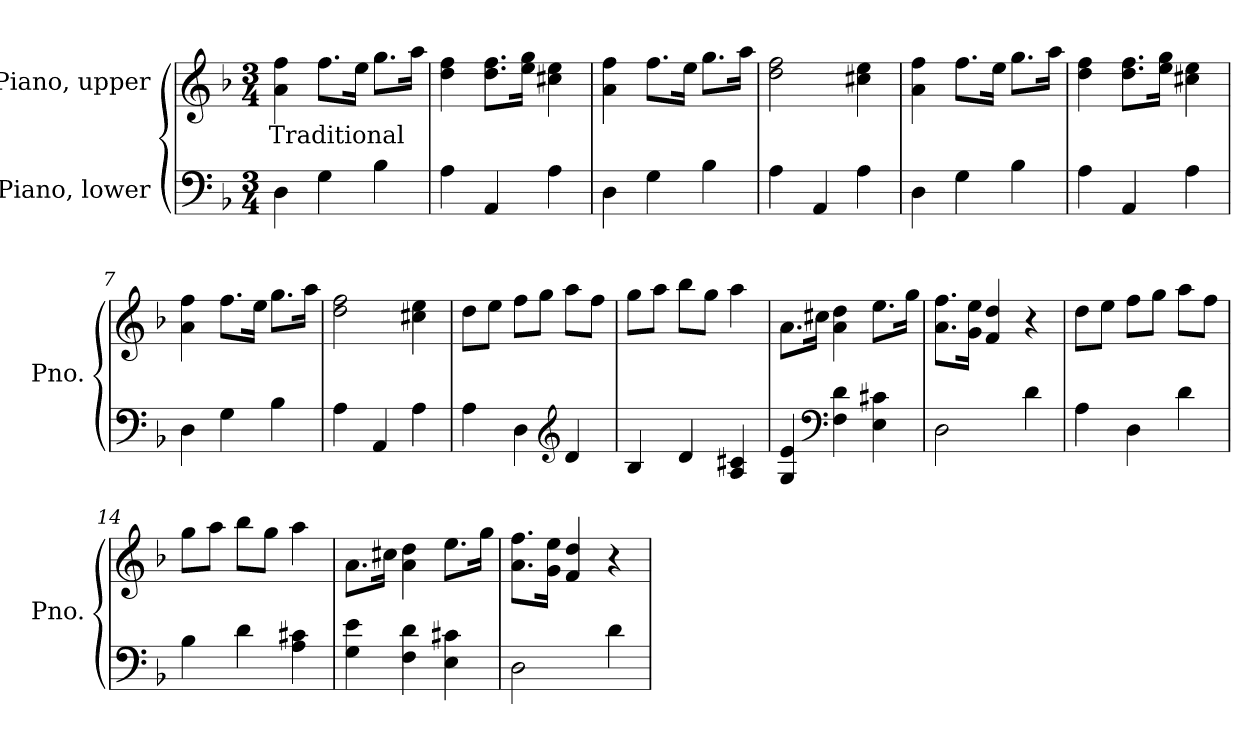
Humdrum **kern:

**kern	**kern	**text
*part2	*part1	*part1
*staff2	*staff1	*staff1
*I"Piano, lower	*I"Piano, upper	*
*I'Pno.	*I'Pno.	*
*clefF4	*clefG2	*
*k[b-]	*k[b-]	*
*M3/4	*M3/4	*
*MM100	*MM100	*
=1	=1	=1
!	!	!LO:LY:b
4D\	4a\ 4ff\	Traditional
4G\	8.ff\L	.
.	16ee\Jk	.
4B-\	8.gg\L	.
.	16aa\Jk	.
=2	=2	=2
4A\	4dd\ 4ff\	.
4AA/	8.dd\ 8.ff\L	.
.	16ee\ 16gg\Jk	.
4A\	4cc#X\ 4ee\	.
=3	=3	=3
4D\	4a\ 4ff\	.
4G\	8.ff\L	.
.	16ee\Jk	.
4B-\	8.gg\L	.
.	16aa\Jk	.
=4	=4	=4
4A\	2dd\ 2ff\	.
4AA/	.	.
4A\	4cc#X\ 4ee\	.
=5	=5	=5
4D\	4a\ 4ff\	.
4G\	8.ff\L	.
.	16ee\Jk	.
4B-\	8.gg\L	.
.	16aa\Jk	.
!!LO:LB:g=z
=6	=6	=6
4A\	4dd\ 4ff\	.
4AA/	8.dd\ 8.ff\L	.
.	16ee\ 16gg\Jk	.
4A\	4cc#X\ 4ee\	.
=7	=7	=7
4D\	4a\ 4ff\	.
4G\	8.ff\L	.
.	16ee\Jk	.
4B-\	8.gg\L	.
.	16aa\Jk	.
=8	=8	=8
4A\	2dd\ 2ff\	.
4AA/	.	.
4A\	4cc#X\ 4ee\	.
=9	=9	=9
4A\	8dd\L	.
.	8ee\J	.
4D\	8ff\L	.
.	8gg\J	.
*clefG2	*	*
4d/	8aa\L	.
.	8ff\J	.
=10	=10	=10
4B-/	8gg\L	.
.	8aa\J	.
4d/	8bb-\L	.
.	8gg\J	.
4A/ 4c#X/	4aa\	.
=11	=11	=11
4G/ 4e/	8.a\L	.
.	16cc#X\Jk	.
*clefF4	*	*
4F\ 4d\	4a\ 4dd\	.
4E\ 4c#X\	8.ee\L	.
.	16gg\Jk	.
!!LO:LB:g=z
=12	=12	=12
2D\	8.a\ 8.ff\L	.
.	16g\ 16ee\Jk	.
.	4f/ 4dd/	.
4d\	4r	.
=13	=13	=13
4A\	8dd\L	.
.	8ee\J	.
4D\	8ff\L	.
.	8gg\J	.
4d\	8aa\L	.
.	8ff\J	.
=14	=14	=14
4B-\	8gg\L	.
.	8aa\J	.
4d\	8bb-\L	.
.	8gg\J	.
4A\ 4c#X\	4aa\	.
=15	=15	=15
4G\ 4e\	8.a\L	.
.	16cc#X\Jk	.
4F\ 4d\	4a\ 4dd\	.
4E\ 4c#X\	8.ee\L	.
.	16gg\Jk	.
=16	=16	=16
2D\	8.a\ 8.ff\L	.
.	16g\ 16ee\Jk	.
.	4f/ 4dd/	.
4d\	4r	.
=	=	=
*-	*-	*-
